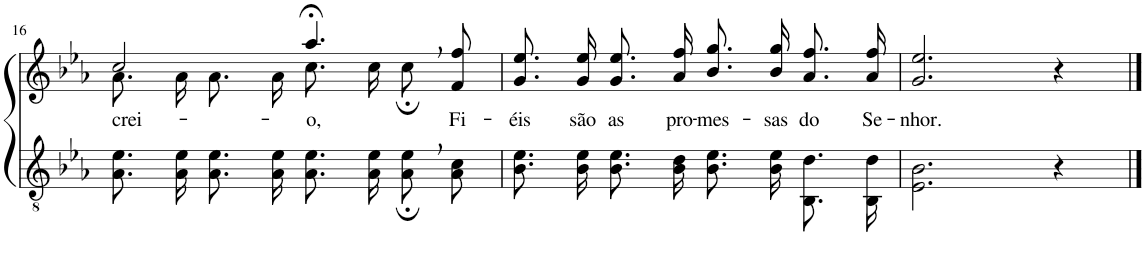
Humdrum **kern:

**kern	**kern	**text
*part2	*part1	*part1
*staff2	*staff1	*staff1
*I"Parte III e IV	*I"Parte I e II	*
!!LO:PB:g=z
*clefGv2	*clefG2	*
*Trd3c5	*Trd3c5	*
*k[b-e-a-]	*k[b-e-a-]	*
*M4/4	*M4/4	*
=16	=16	=16
*	*^	*
!	!	!	!LO:LY:b
8.A-\ 8.e-\L	2cc/	8.a-\	crei-
16A-\ 16e-\Jk	.	16a-\KL	.
8.A-\ 8.e-\L	.	8.a-\J	.
16A-\ 16e-\Jk	.	16a-\KL	.
!	!	!	!LO:LY:b
8.A-\ 8.e-\L	4.aa-;<,/	8.cc\J	-o,
16A-\ 16e-\Jk	.	16cc\KL	.
8A-;,\ 8e-;,\L	.	8cc;\J	.
!	!	!	!LO:LY:b
8A-\ 8c\J	8f/ 8ff/	8ryy	Fi-
=17	=17	=17	=17
!	!	!	!LO:LY:b
*	*v	*v	*
8.B-\ 8.e-\L	8.g\ 8.ee-\L	-éis
!	!	!LO:LY:b
16B-\ 16e-\Jk	16g\ 16ee-\Jk	são
!	!	!LO:LY:b
8.B-\ 8.e-\L	8.g\ 8.ee-\L	as
!	!	!LO:LY:b
16B-\ 16d\Jk	16a-\ 16ff\Jk	pro-
!	!	!LO:LY:b
8.B-\ 8.e-\L	8.b-\ 8.gg\L	-mes-
!	!	!LO:LY:b
16B-\ 16e-\Jk	16b-\ 16gg\Jk	-sas
!	!	!LO:LY:b
8.BB-/ 8.d/L	8.a-\ 8.ff\L	do
!	!	!LO:LY:b
16BB-/ 16d/Jk	16a-\ 16ff\Jk	Se-
=18	=18	=18
!	!	!LO:LY:b
2.E-\ 2.B-\	2.g/ 2.ee-/	-nhor.
4r	4r	.
==	==	==
*-	*-	*-
